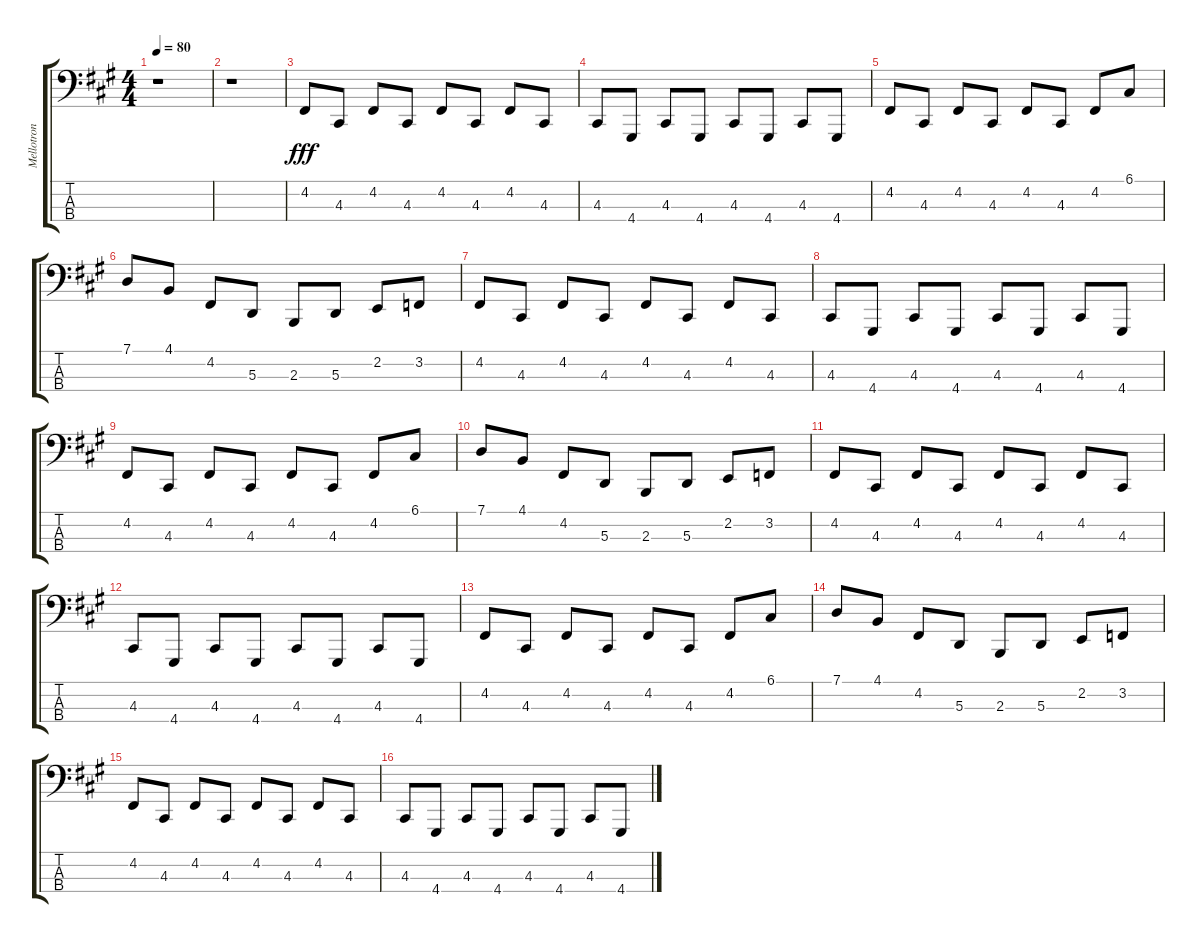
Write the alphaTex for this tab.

\track ("Mellotron (LH)" "Mellotron ") {instrument clavinet}
\staff {score tabs}
\tuning (G2 D2 A1 E1) {hide}
\ts (4 4)
\tempo 80
\clef f4
\ks a
r.1{dy fff instrument clavinet} |
r.1 |
4.2.8 4.3.8 4.2.8 4.3.8 4.2.8 4.3.8 4.2.8 4.3.8 |
4.3.8 4.4.8 4.3.8 4.4.8 4.3.8 4.4.8 4.3.8 4.4.8 |
4.2.8 4.3.8 4.2.8 4.3.8 4.2.8 4.3.8 4.2.8 6.1.8 |
7.1.8 4.1.8 4.2.8 5.3.8 2.3.8 5.3.8 2.2.8 3.2.8 |
4.2.8 4.3.8 4.2.8 4.3.8 4.2.8 4.3.8 4.2.8 4.3.8 |
4.3.8 4.4.8 4.3.8 4.4.8 4.3.8 4.4.8 4.3.8 4.4.8 |
4.2.8 4.3.8 4.2.8 4.3.8 4.2.8 4.3.8 4.2.8 6.1.8 |
7.1.8 4.1.8 4.2.8 5.3.8 2.3.8 5.3.8 2.2.8 3.2.8 |
4.2.8 4.3.8 4.2.8 4.3.8 4.2.8 4.3.8 4.2.8 4.3.8 |
4.3.8 4.4.8 4.3.8 4.4.8 4.3.8 4.4.8 4.3.8 4.4.8 |
4.2.8 4.3.8 4.2.8 4.3.8 4.2.8 4.3.8 4.2.8 6.1.8 |
7.1.8 4.1.8 4.2.8 5.3.8 2.3.8 5.3.8 2.2.8 3.2.8 |
4.2.8 4.3.8 4.2.8 4.3.8 4.2.8 4.3.8 4.2.8 4.3.8 |
4.3.8 4.4.8 4.3.8 4.4.8 4.3.8 4.4.8 4.3.8 4.4.8
